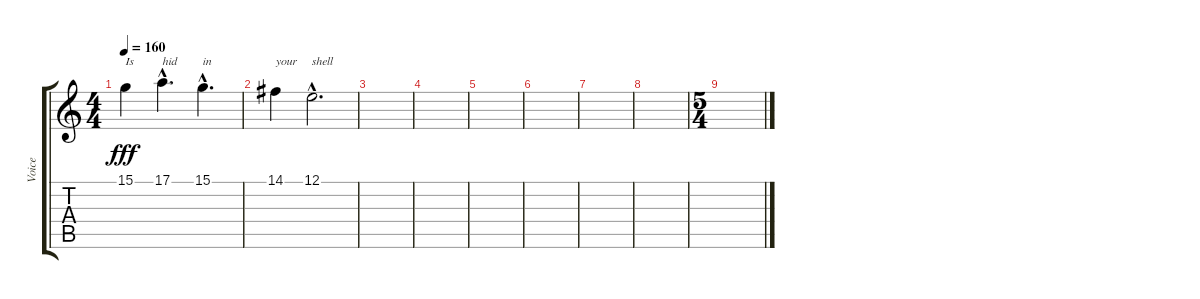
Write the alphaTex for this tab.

\track ("Voice" "Voice") {instrument choiraahs}
\staff {score tabs}
\tuning (E4 B3 G3 D3 A2 E2) {hide}
\ts (4 4)
\tempo 160
\clef g2
\ks c
15.1.4{txt "Is" dy fff} 17.1{hac}.4{d txt "hid"} 15.1{hac}.4{d txt "in"} |
14.1.4{txt "your"} 12.1{hac}.2{d txt "shell"} |
|
|
|
|
|
|
\ts (5 4)
